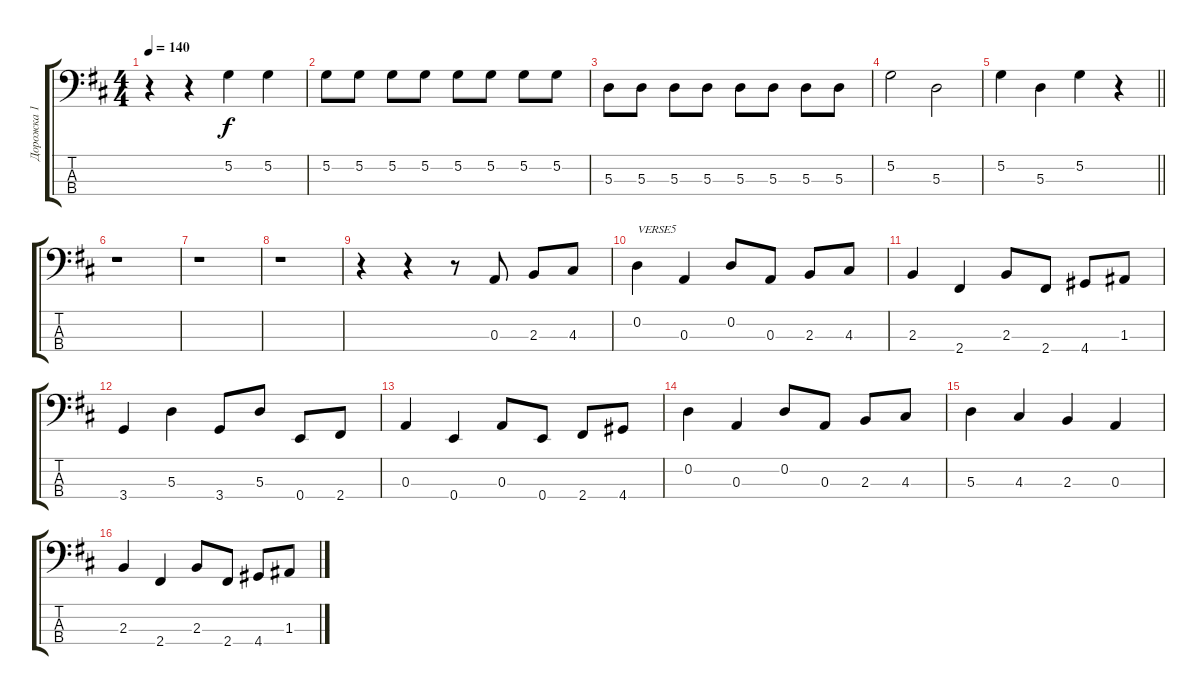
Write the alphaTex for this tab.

\track ("Дорожка 1" "Дорожка 1") {instrument acousticguitarsteel}
\staff {score tabs}
\tuning (G2 D2 A1 E1) {hide}
\ts (4 4)
\tempo 140
\clef f4
\ks d
r.4{dy f} r.4 5.2.4 5.2.4 |
5.2.8 5.2.8 5.2.8 5.2.8 5.2.8 5.2.8 5.2.8 5.2.8 |
5.3.8 5.3.8 5.3.8 5.3.8 5.3.8 5.3.8 5.3.8 5.3.8 |
5.2.2 5.3.2 |
\barLineRight lightlight
5.2.4 5.3.4 5.2.4 r.4 |
r.1 |
r.1 |
r.1 |
r.4 r.4 r.8 0.3.8 2.3.8 4.3.8 |
0.2.4{txt "VERSE5"} 0.3.4 0.2.8 0.3.8 2.3.8 4.3.8 |
2.3.4 2.4.4 2.3.8 2.4.8 4.4.8 1.3.8 |
3.4.4 5.3.4 3.4.8 5.3.8 0.4.8 2.4.8 |
0.3.4 0.4.4 0.3.8 0.4.8 2.4.8 4.4.8 |
0.2.4 0.3.4 0.2.8 0.3.8 2.3.8 4.3.8 |
5.3.4 4.3.4 2.3.4 0.3.4 |
2.3.4 2.4.4 2.3.8 2.4.8 4.4.8 1.3.8
